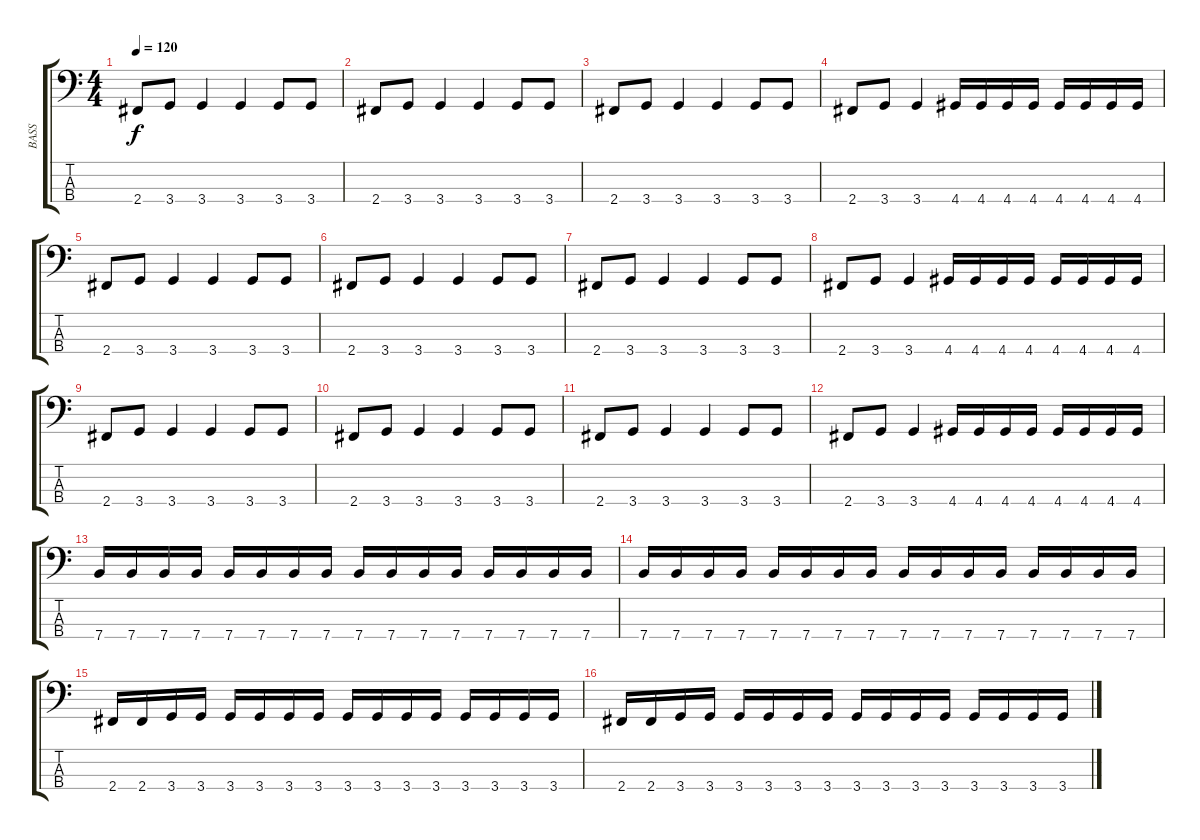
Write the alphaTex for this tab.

\track ("BASS" "BASS") {instrument electricbasspick}
\staff {score tabs}
\tuning (G2 D2 A1 E1) {hide}
\ts (4 4)
\tempo 120
\clef f4
\ks c
2.4.8{dy f instrument electricbasspick} 3.4.8 3.4.4 3.4.4 3.4.8 3.4.8 |
2.4.8 3.4.8 3.4.4 3.4.4 3.4.8 3.4.8 |
2.4.8 3.4.8 3.4.4 3.4.4 3.4.8 3.4.8 |
2.4.8 3.4.8 3.4.4 4.4.16 4.4.16 4.4.16 4.4.16 4.4.16 4.4.16 4.4.16 4.4.16 |
2.4.8 3.4.8 3.4.4 3.4.4 3.4.8 3.4.8 |
2.4.8 3.4.8 3.4.4 3.4.4 3.4.8 3.4.8 |
2.4.8 3.4.8 3.4.4 3.4.4 3.4.8 3.4.8 |
2.4.8 3.4.8 3.4.4 4.4.16 4.4.16 4.4.16 4.4.16 4.4.16 4.4.16 4.4.16 4.4.16 |
2.4.8 3.4.8 3.4.4 3.4.4 3.4.8 3.4.8 |
2.4.8 3.4.8 3.4.4 3.4.4 3.4.8 3.4.8 |
2.4.8 3.4.8 3.4.4 3.4.4 3.4.8 3.4.8 |
2.4.8 3.4.8 3.4.4 4.4.16 4.4.16 4.4.16 4.4.16 4.4.16 4.4.16 4.4.16 4.4.16 |
7.4.16 7.4.16 7.4.16 7.4.16 7.4.16 7.4.16 7.4.16 7.4.16 7.4.16 7.4.16 7.4.16 7.4.16 7.4.16 7.4.16 7.4.16 7.4.16 |
7.4.16 7.4.16 7.4.16 7.4.16 7.4.16 7.4.16 7.4.16 7.4.16 7.4.16 7.4.16 7.4.16 7.4.16 7.4.16 7.4.16 7.4.16 7.4.16 |
2.4.16 2.4.16 3.4.16 3.4.16 3.4.16 3.4.16 3.4.16 3.4.16 3.4.16 3.4.16 3.4.16 3.4.16 3.4.16 3.4.16 3.4.16 3.4.16 |
2.4.16 2.4.16 3.4.16 3.4.16 3.4.16 3.4.16 3.4.16 3.4.16 3.4.16 3.4.16 3.4.16 3.4.16 3.4.16 3.4.16 3.4.16 3.4.16
